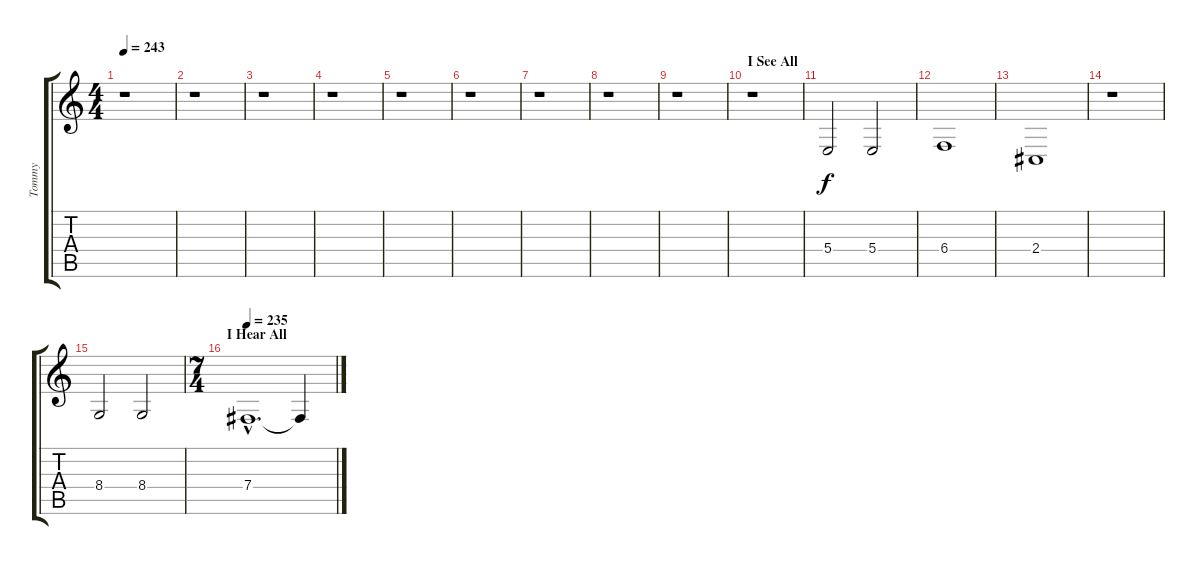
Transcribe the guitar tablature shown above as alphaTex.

\track ("Tommy" "Tommy") {instrument harpsichord}
\staff {score tabs}
\tuning (Db4 Ab3 E3 B2 Gb2 B1) {hide}
\ts (4 4)
\tempo 243
\clef g2
\ks c
r.1{dy f} |
r.1 |
r.1 |
r.1 |
r.1 |
r.1 |
r.1 |
r.1 |
r.1 |
\section ("" "I See All")
r.1 |
5.4.2 5.4.2 |
6.4.1 |
2.4.1 |
r.1 |
8.4.2 8.4.2 |
\ts (7 4)
\section ("" "I Hear All")
\tempo 235
7.4{hac}.1{d} 7.4{t}.4
